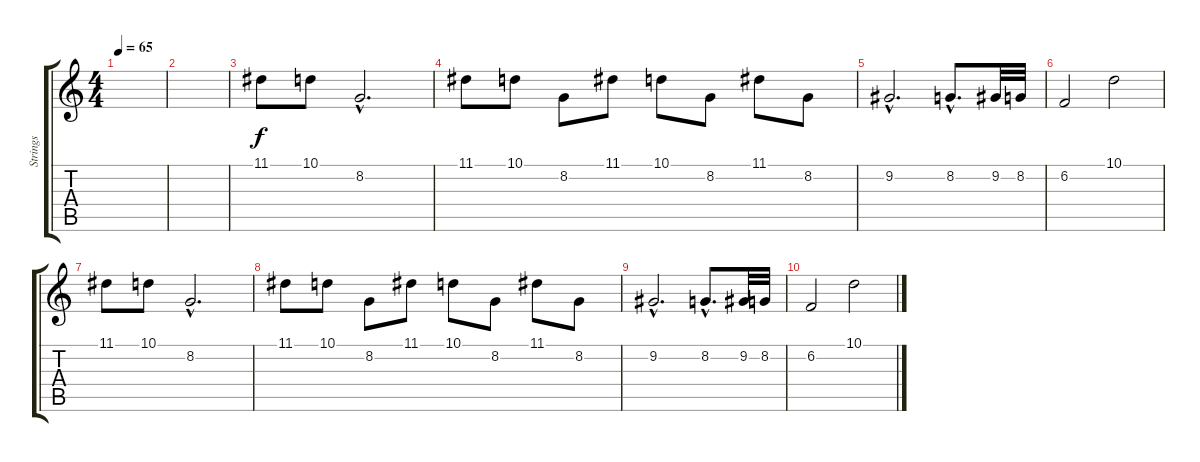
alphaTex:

\track ("Strings" "Strings") {instrument stringensemble1}
\staff {score tabs}
\tuning (E4 B3 G3 D3 A2 E2) {hide}
\ts (4 4)
\tempo 65
\clef g2
\ks c
|
|
11.1.8{volume 11 instrument stringensemble1} 10.1.8 8.2{hac}.2{d} |
11.1.8 10.1.8 8.2.8 11.1.8 10.1.8 8.2.8 11.1.8 8.2.8 |
9.2{hac}.2{d} 8.2{hac}.8{d} 9.2.32 8.2.32 |
6.2.2 10.1.2 |
11.1.8 10.1.8 8.2{hac}.2{d} |
11.1.8 10.1.8 8.2.8 11.1.8 10.1.8 8.2.8 11.1.8 8.2.8 |
9.2{hac}.2{d} 8.2{hac}.8{d} 9.2.32 8.2.32 |
6.2.2 10.1.2
